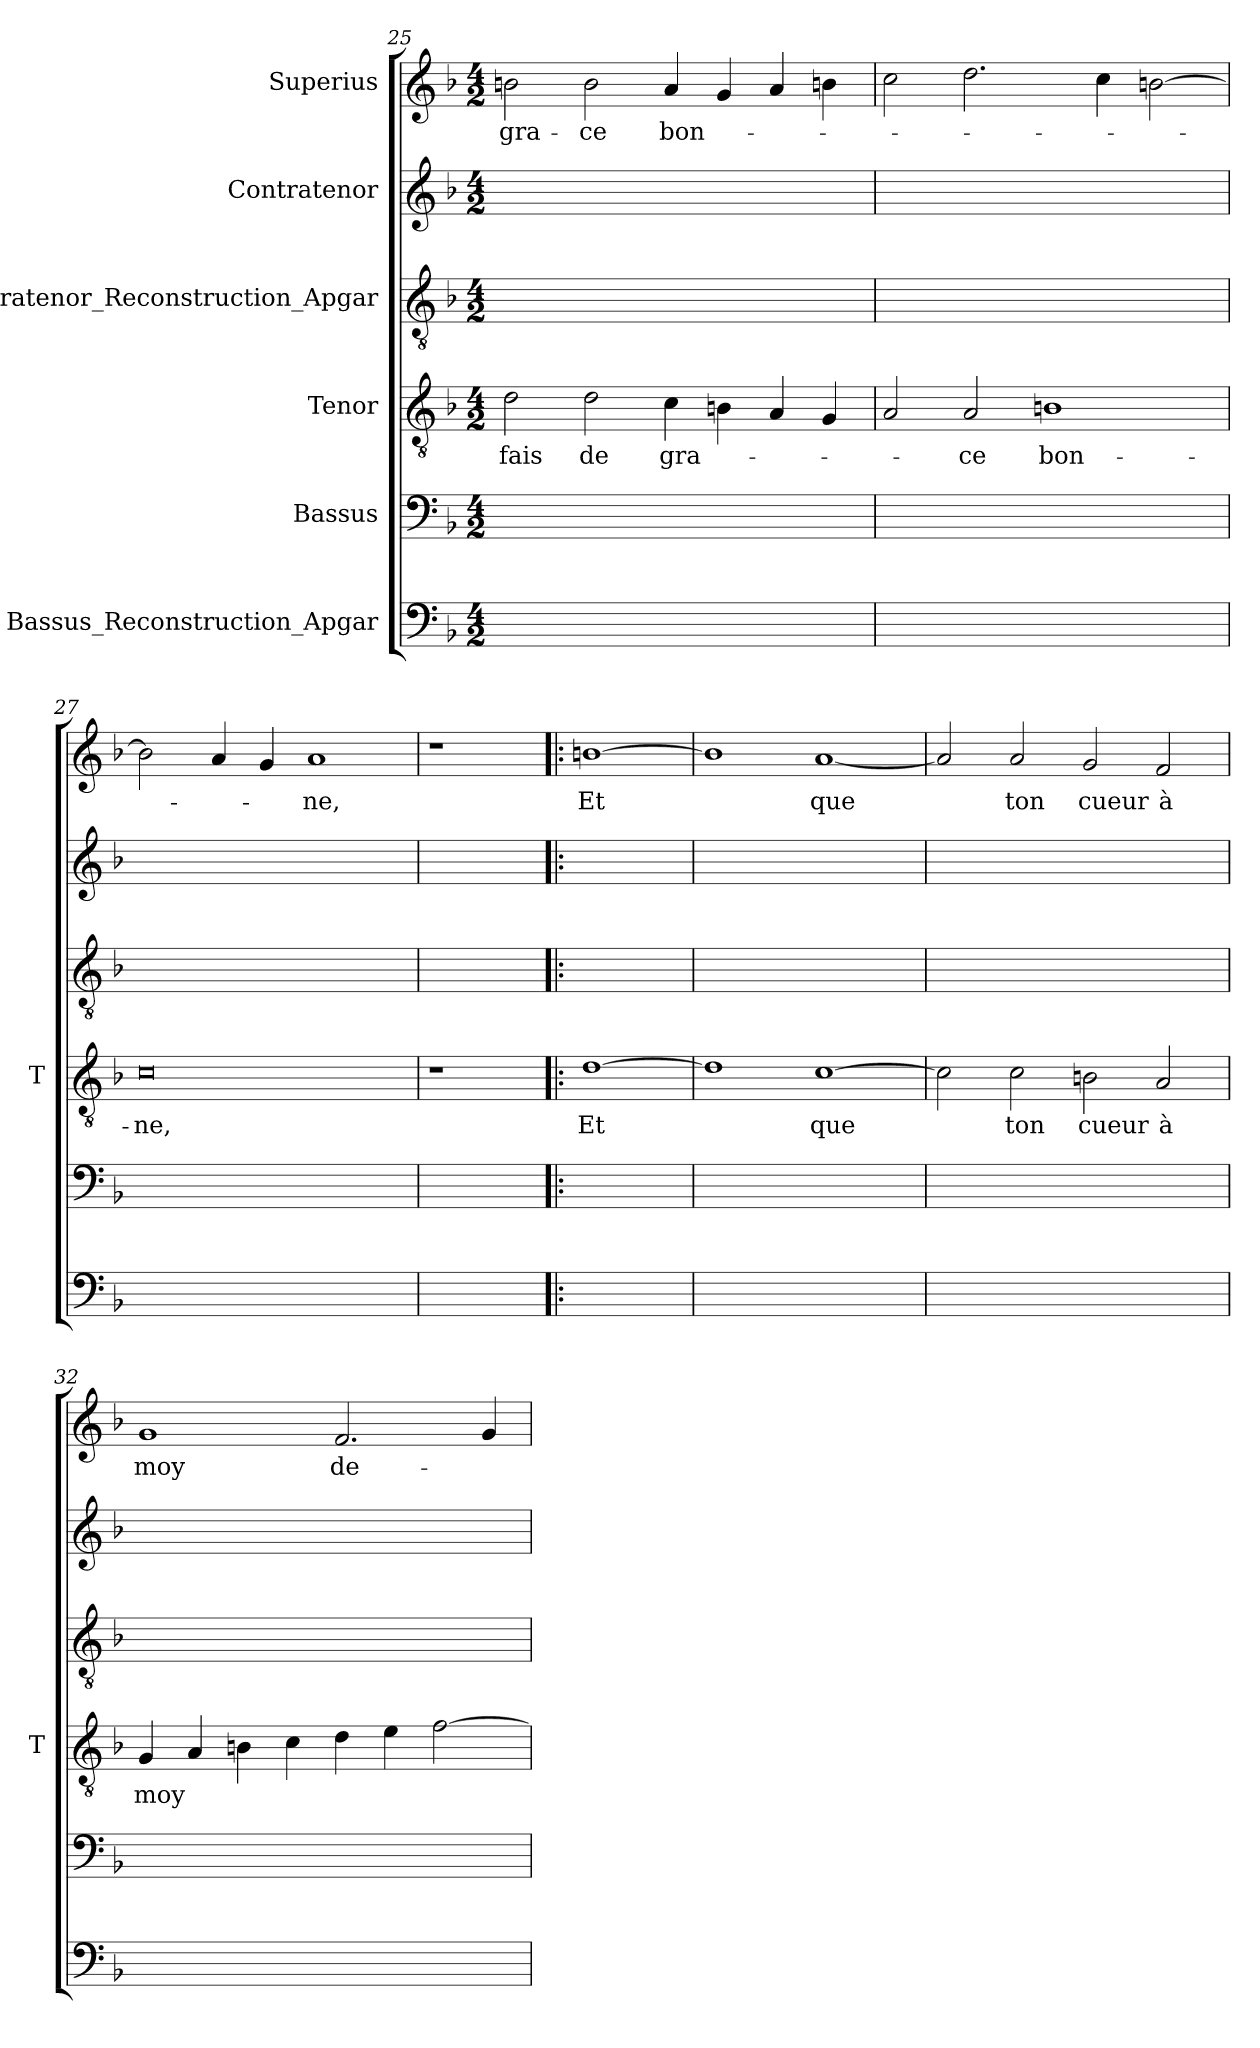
**kern	**kern	**kern	**text	**kern	**kern	**kern	**text
*part6	*part5	*part4	*part4	*part3	*part2	*part1	*part1
*staff6	*staff5	*staff4	*staff4	*staff3	*staff2	*staff1	*staff1
*I"Bassus_Reconstruction_Apgar	*I"Bassus	*I"Tenor	*	*I"Contratenor_Reconstruction_Apgar	*I"Contratenor	*I"Superius	*
*	*	*I'T	*	*	*	*	*
*clefF4	*clefF4	*clefGv2	*	*clefGv2	*clefG2	*clefG2	*
*k[b-]	*k[b-]	*k[b-]	*	*k[b-]	*k[b-]	*k[b-]	*
*M4/2	*M4/2	*M4/2	*	*M4/2	*M4/2	*M4/2	*
=25	=25	=25	=25	=25	=25	=25	=25
0ryy	0ryy	2d	-fais	0ryy	0ryy	2bn	gra-
.	.	2d	-de	.	.	2b	-ce
.	.	4c	gra-	.	.	4a	bon-
.	.	4Bn	.	.	.	4g	.
.	.	4A	.	.	.	4a	.
.	.	4G	.	.	.	4bn	.
=26	=26	=26	=26	=26	=26	=26	=26
0ryy	0ryy	2A	.	0ryy	0ryy	2cc	.
.	.	2A	-ce	.	.	2.dd	.
.	.	1Bn	bon-	.	.	.	.
.	.	.	.	.	.	4cc	.
.	.	.	.	.	.	[2bn	.
=27	=27	=27	=27	=27	=27	=27	=27
0ryy	0ryy	0c	-ne,	0ryy	0ryy	2b]	.
.	.	.	.	.	.	4a	.
.	.	.	.	.	.	4g	.
.	.	.	.	.	.	1a	-ne,
=28	=28	=28	=28	=28	=28	=28	=28
1ryy	1ryy	1r	.	1ryy	1ryy	1r	.
=29!|:	=29!|:	=29!|:	=29!|:	=29!|:	=29!|:	=29!|:	=29!|:
1ryy	1ryy	[1d	-Et	1ryy	1ryy	[1bn	-Et
=30	=30	=30	=30	=30	=30	=30	=30
0ryy	0ryy	1d]	.	0ryy	0ryy	1b]	.
.	.	[1c	-que	.	.	[1a	-que
=31	=31	=31	=31	=31	=31	=31	=31
0ryy	0ryy	2c]	.	0ryy	0ryy	2a]	.
.	.	2c	-ton	.	.	2a	-ton
.	.	2Bn	-cueur	.	.	2g	-cueur
.	.	2A	-à	.	.	2f	-à
=32	=32	=32	=32	=32	=32	=32	=32
0ryy	0ryy	4G	-moy	0ryy	0ryy	1g	-moy
.	.	4A	.	.	.	.	.
.	.	4Bn	.	.	.	.	.
.	.	4c	.	.	.	.	.
.	.	4d	.	.	.	2.f	de-
.	.	4e	.	.	.	.	.
.	.	[2f	.	.	.	.	.
.	.	.	.	.	.	4g	.
=	=	=	=	=	=	=	=
*-	*-	*-	*-	*-	*-	*-	*-
